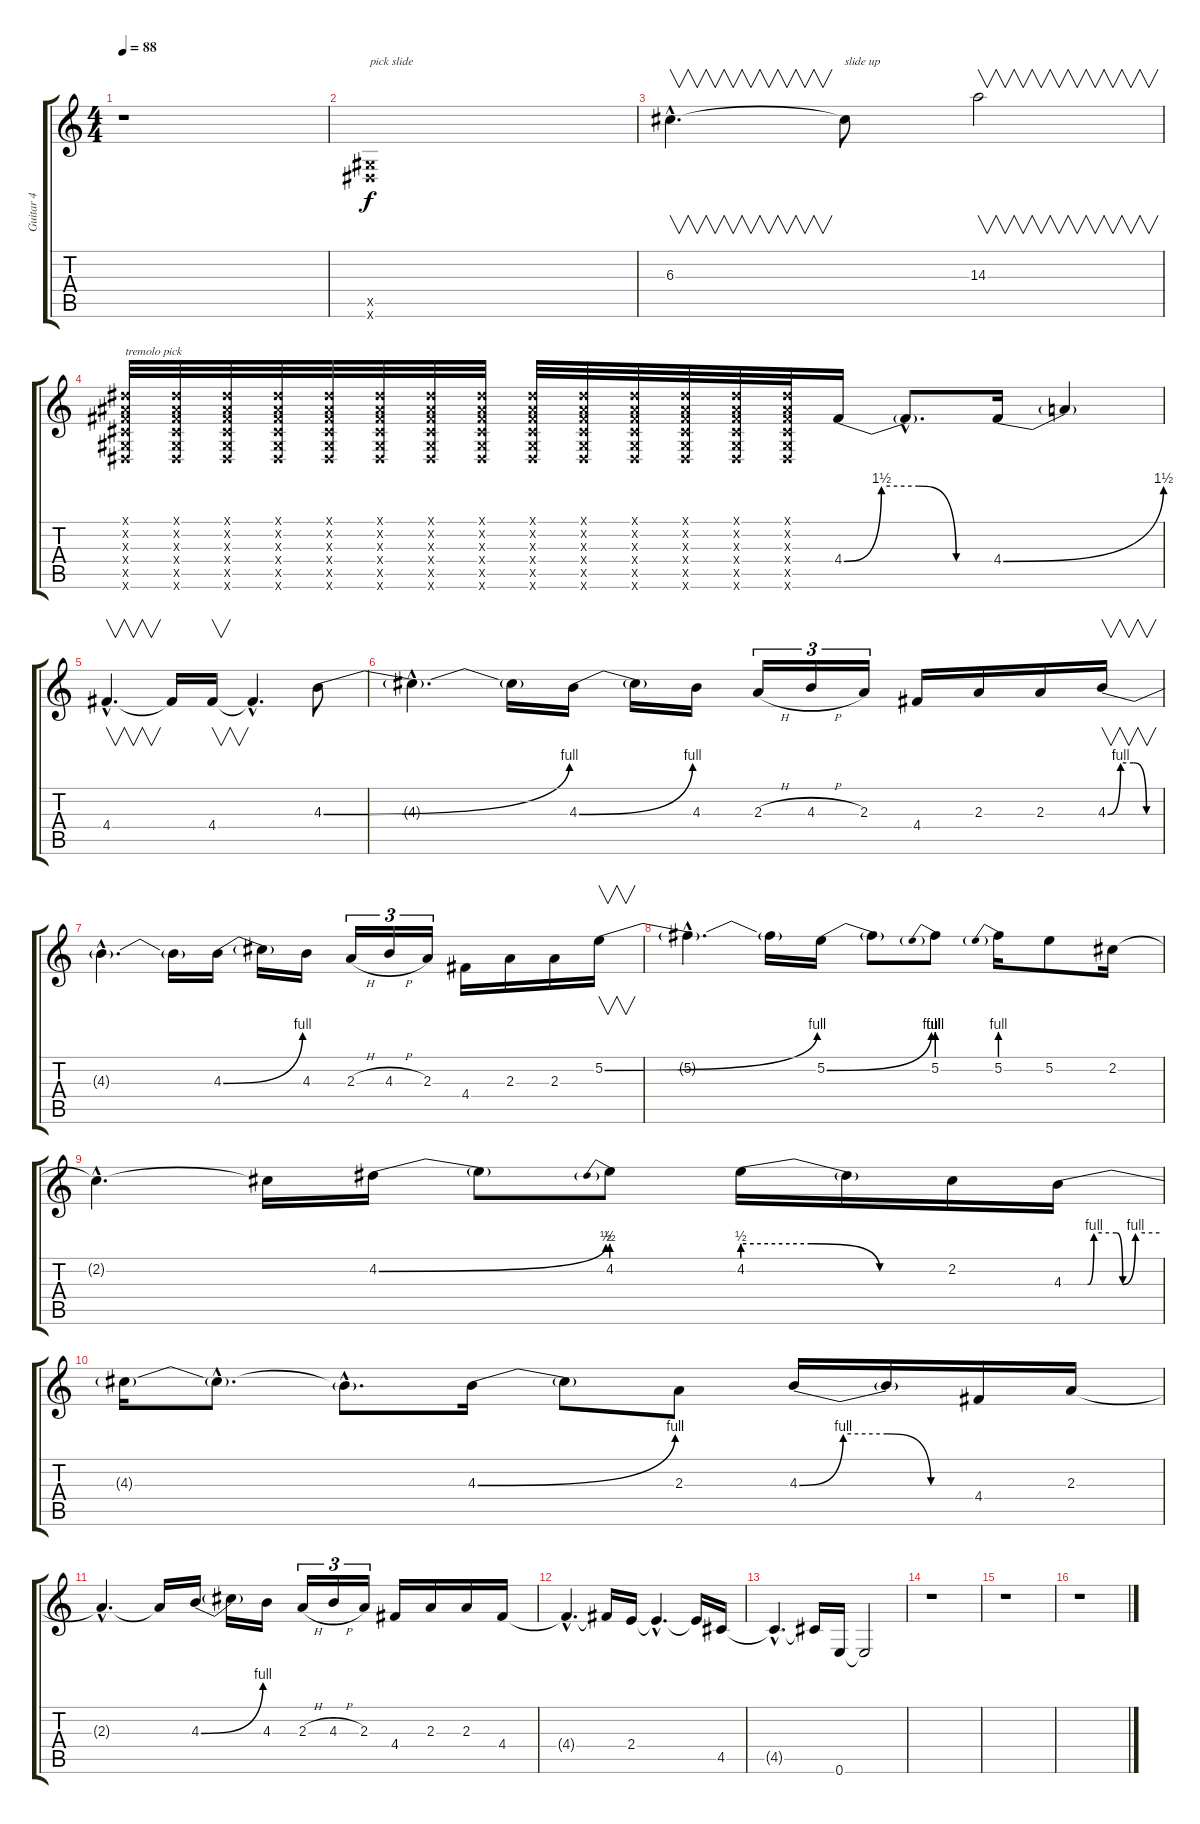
\track ("Guitar 4" "Guitar 4") {instrument overdrivenguitar}
\staff {score tabs}
\tuning (E4 B3 G3 D3 A2 E2) {hide}
\ts (4 4)
\tempo 88
\clef g2
\ks c
r.1{dy f} |
(-1.5{x} -1.6{x}).1{txt "pick slide"} |
6.3{hac}.4{v d} 6.3{t}.8{txt "slide up"} 14.3.2{v} |
(-1.1{x} -1.2{x} -1.3{x} -1.4{x} -1.5{x} -1.6{x}).32{txt "tremolo pick"} (-1.1{x} -1.2{x} -1.3{x} -1.4{x} -1.5{x} -1.6{x}).32 (-1.1{x} -1.2{x} -1.3{x} -1.4{x} -1.5{x} -1.6{x}).32 (-1.1{x} -1.2{x} -1.3{x} -1.4{x} -1.5{x} -1.6{x}).32 (-1.1{x} -1.2{x} -1.3{x} -1.4{x} -1.5{x} -1.6{x}).32 (-1.1{x} -1.2{x} -1.3{x} -1.4{x} -1.5{x} -1.6{x}).32 (-1.1{x} -1.2{x} -1.3{x} -1.4{x} -1.5{x} -1.6{x}).32 (-1.1{x} -1.2{x} -1.3{x} -1.4{x} -1.5{x} -1.6{x}).32 (-1.1{x} -1.2{x} -1.3{x} -1.4{x} -1.5{x} -1.6{x}).32 (-1.1{x} -1.2{x} -1.3{x} -1.4{x} -1.5{x} -1.6{x}).32 (-1.1{x} -1.2{x} -1.3{x} -1.4{x} -1.5{x} -1.6{x}).32 (-1.1{x} -1.2{x} -1.3{x} -1.4{x} -1.5{x} -1.6{x}).32 (-1.1{x} -1.2{x} -1.3{x} -1.4{x} -1.5{x} -1.6{x}).32 (-1.1{x} -1.2{x} -1.3{x} -1.4{x} -1.5{x} -1.6{x}).32 4.4{be (custom 0 0 15 6 30 6 45 0 60 0)}.16 4.4{hac t}.8{d} 4.4{be (bend 0 0 60 6)}.16 4.4{t}.4 |
4.4{hac}.4{v d} 4.4{t}.16 4.4.16{v} 4.4{hac t}.4{d} 4.3{be (bend 0 0 60 4)}.8 |
4.3{hac t}.4{d} 4.3{t}.16 4.3{be (bend 0 0 60 4)}.16 4.3{t}.16 4.3.16 2.3{h}.16{tu (3 2)} 4.3{h}.16{tu (3 2)} 2.3.16{tu (3 2)} 4.4.16 2.3.16 2.3.16 4.3{be (custom 0 0 15 4 30 4 45 0 60 0)}.16{v} |
4.3{hac t}.4{d} 4.3{t}.16 4.3{be (bend 0 0 60 4)}.16 4.3{t}.16 4.3.16 2.3{h}.16{tu (3 2)} 4.3{h}.16{tu (3 2)} 2.3.16{tu (3 2)} 4.4.16 2.3.16 2.3.16 5.2{be (bend 0 0 60 4)}.16{v} |
5.2{hac t}.4{d} 5.2{t}.16 5.2{be (bend 0 0 60 4)}.16 5.2{t}.8 5.2{be (prebend 0 4 60 4)}.8 5.2{be (prebend 0 4 60 4)}.16 5.2.8 2.2.16 |
2.2{hac t}.4{d} 2.2{t}.16 4.2{be (bend 0 0 60 2)}.16 4.2{t}.8 4.2{be (prebend 0 2 60 2)}.8 4.2{be (custom 0 2 20 2 40 0 60 0)}.16 4.2{t}.16 2.2.16 4.3{be (custom 0 0 15 0 19 4 33 4 37 0 45 4 60 4)}.16 |
4.3{t}.16 4.3{hac t}.8{d} 4.3{hac t}.8{d} 4.3{be (bend 0 0 60 4)}.16 4.3{t}.8 2.3.8 4.3{be (custom 0 0 15 4 30 4 45 0 60 0)}.16 4.3{t}.16 4.4.16 2.3.16 |
2.3{hac t}.4{d} 2.3{t}.16 4.3{be (bend 0 0 60 4)}.16 4.3{t}.16 4.3.16 2.3{h}.16{tu (3 2)} 4.3{h}.16{tu (3 2)} 2.3.16{tu (3 2)} 4.4.16 2.3.16 2.3.16 4.4.16 |
4.4{hac t}.4{d} 4.4{t}.16 2.4.16 2.4{hac t}.4{d} 2.4{t}.16 4.5.16 |
4.5{hac t}.4{d} 4.5{t}.16 0.6.16 0.6{t}.2 |
r.1 |
r.1 |
r.1
